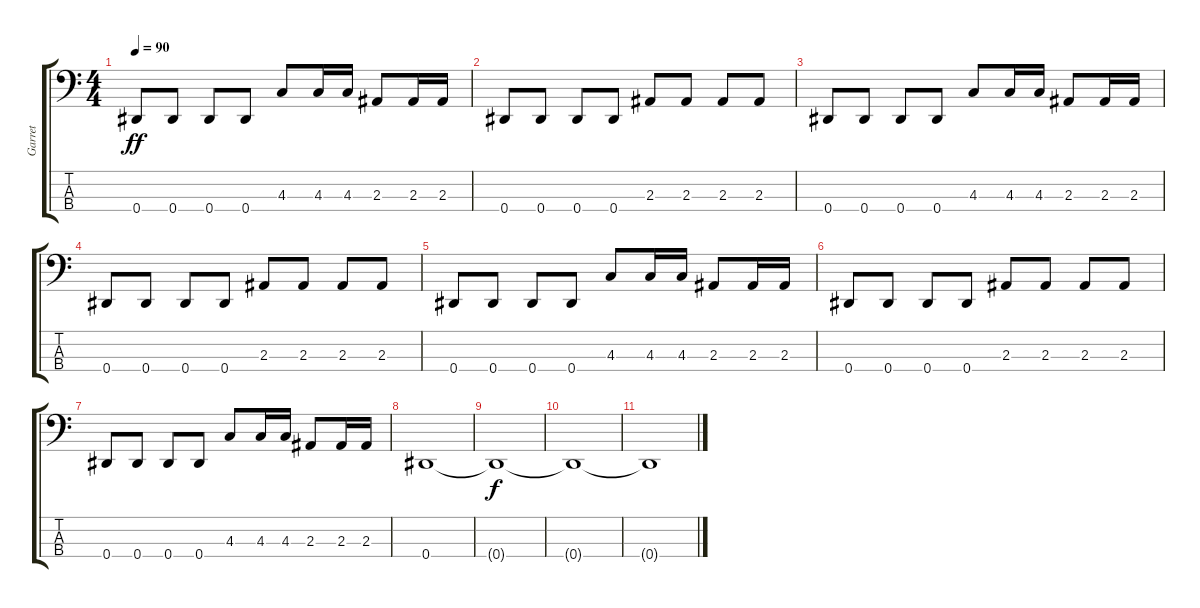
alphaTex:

\track ("Garret" "Garret") {instrument electricbasspick}
\staff {score tabs}
\tuning (Gb2 Db2 Ab1 Eb1) {hide}
\ts (4 4)
\tempo 90
\clef f4
\ks c
0.4.8{dy ff} 0.4.8 0.4.8 0.4.8 4.3.8 4.3.16 4.3.16 2.3.8 2.3.16 2.3.16 |
0.4.8 0.4.8 0.4.8 0.4.8 2.3.8 2.3.8 2.3.8 2.3.8 |
0.4.8 0.4.8 0.4.8 0.4.8 4.3.8 4.3.16 4.3.16 2.3.8 2.3.16 2.3.16 |
0.4.8 0.4.8 0.4.8 0.4.8 2.3.8 2.3.8 2.3.8 2.3.8 |
0.4.8 0.4.8 0.4.8 0.4.8 4.3.8 4.3.16 4.3.16 2.3.8 2.3.16 2.3.16 |
0.4.8 0.4.8 0.4.8 0.4.8 2.3.8 2.3.8 2.3.8 2.3.8 |
0.4.8 0.4.8 0.4.8 0.4.8 4.3.8 4.3.16 4.3.16 2.3.8 2.3.16 2.3.16 |
0.4.1 |
0.4{t}.1{dy f} |
0.4{t}.1 |
0.4{t}.1
